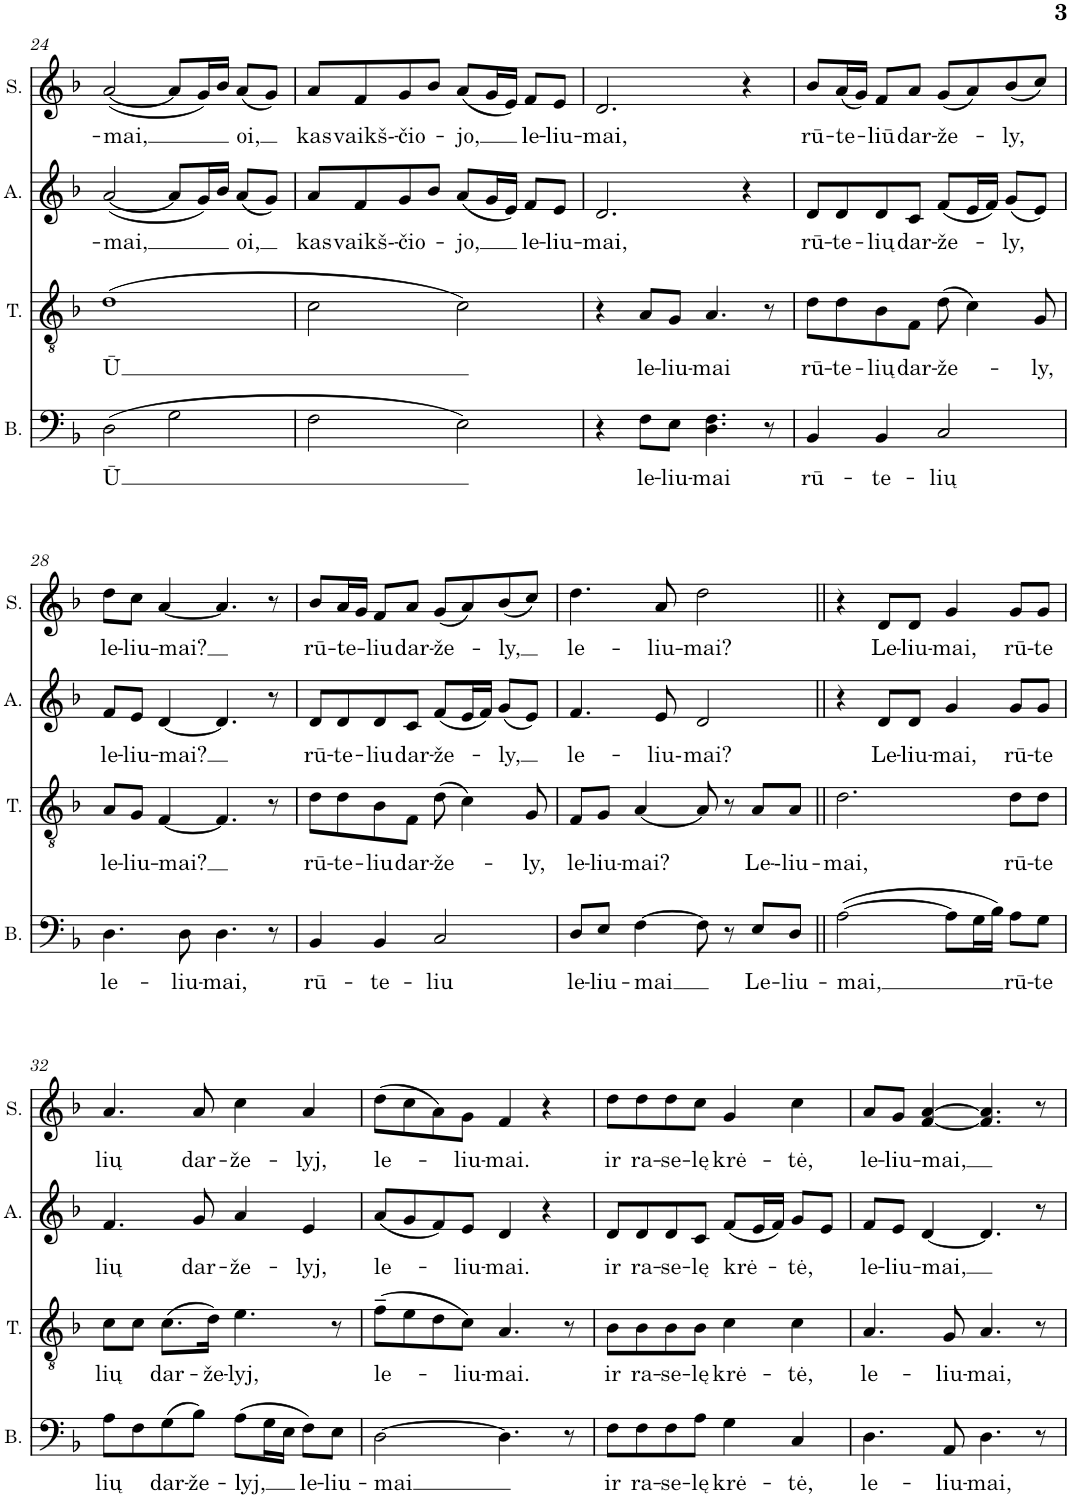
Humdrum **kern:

**kern	**text	**kern	**text	**kern	**text	**kern	**text
*part4	*part4	*part3	*part3	*part2	*part2	*part1	*part1
*staff4	*staff4	*staff3	*staff3	*staff2	*staff2	*staff1	*staff1
*I"Basso	*	*I"Tenore	*	*I"Contralto	*	*I"Soprano	*
*I'B.	*	*I'T.	*	*	*	*I'S.	*
!!LO:PB:g=z
*clefF4	*	*clefGv2	*	*clefG2	*	*clefG2	*
*k[b-]	*	*k[b-]	*	*k[b-]	*	*k[b-]	*
*M4/4	*	*M4/4	*	*M4/4	*	*M4/4	*
=24	=24	=24	=24	=24	=24	=24	=24
!	!LO:LY:b	!	!LO:LY:b	!	!LO:LY:b	!	!LO:LY:b
(2D\	Ū	(1d	Ū	([2a/	-mai,	([2a/	-mai,
2G\	.	.	.	8a/L]	.	8a/L]	.
.	.	.	.	16g/L)	.	16g/L)	.
.	.	.	.	16b-/JJ	.	16b-/JJ	.
!	!	!	!	!	!LO:LY:b	!	!LO:LY:b
.	.	.	.	(8a/L	oi,	(8a/L	oi,
.	.	.	.	8g/J)	.	8g/J)	.
=25	=25	=25	=25	=25	=25	=25	=25
!	!	!	!	!	!LO:LY:b	!	!LO:LY:b
2F\	.	2c\	.	8a/L	kas	8a/L	kas
!	!	!	!	!	!LO:LY:b	!	!LO:LY:b
.	.	.	.	8f/	vaikš--	8f/	vaikš--
!	!	!	!	!	!LO:LY:b	!	!LO:LY:b
.	.	.	.	8g/	-čio-	8g/	-čio-
.	.	.	.	8b-/J	.	8b-/J	.
!	!	!	!	!	!LO:LY:b	!	!LO:LY:b
2E\)	.	2c\)	.	(8a/L	-jo,	(8a/L	-jo,
.	.	.	.	16g/L	.	16g/L	.
.	.	.	.	16e/JJ)	.	16e/JJ)	.
!	!	!	!	!	!LO:LY:b	!	!LO:LY:b
.	.	.	.	8f/L	le-	8f/L	le-
!	!	!	!	!	!LO:LY:b	!	!LO:LY:b
.	.	.	.	8e/J	-liu-	8e/J	-liu-
=26	=26	=26	=26	=26	=26	=26	=26
!	!	!	!	!	!LO:LY:b	!	!LO:LY:b
4r	.	4r	.	2.d/	-mai,	2.d/	-mai,
!	!LO:LY:b	!	!LO:LY:b	!	!	!	!
8F\L	le-	8A/L	le-	.	.	.	.
!	!LO:LY:b	!	!LO:LY:b	!	!	!	!
8E\J	-liu-	8G/J	-liu-	.	.	.	.
!	!LO:LY:b	!	!LO:LY:b	!	!	!	!
4.D\ 4.F\	-mai	4.A/	-mai	.	.	.	.
.	.	.	.	4r	.	4r	.
8r	.	8r	.	.	.	.	.
=27	=27	=27	=27	=27	=27	=27	=27
!	!LO:LY:b	!	!LO:LY:b	!	!LO:LY:b	!	!LO:LY:b
4BB-/	rū-	8d\L	rū-	8d/L	rū-	8b-/L	rū-
!	!	!	!LO:LY:b	!	!LO:LY:b	!	!LO:LY:b
.	.	8d\	-te-	8d/	-te-	(16a/L	-te-
.	.	.	.	.	.	16g/JJ)	.
!	!LO:LY:b	!	!LO:LY:b	!	!LO:LY:b	!	!LO:LY:b
4BB-/	-te-	8B-\	-lių	8d/	-lių	8f/L	-liū
!	!	!	!LO:LY:b	!	!LO:LY:b	!	!LO:LY:b
.	.	8F\J	dar-	8c/J	dar-	8a/J	dar-
!	!LO:LY:b	!	!LO:LY:b	!	!LO:LY:b	!	!LO:LY:b
2C/	-lių	(8d\	-že-	(8f/L	-že-	(8g/L	-že-
.	.	4c\)	.	16e/L	.	8a/)	.
.	.	.	.	16f/JJ)	.	.	.
!	!	!	!	!	!LO:LY:b	!	!LO:LY:b
.	.	.	.	(8g/L	-ly,	(8b-/	-ly,
!	!	!	!LO:LY:b	!	!	!	!
.	.	8G/	ly,	8e/J)	.	8cc/J)	.
!!LO:LB:g=z
=28	=28	=28	=28	=28	=28	=28	=28
!	!LO:LY:b	!	!LO:LY:b	!	!LO:LY:b	!	!LO:LY:b
4.D\	le-	8A/L	le-	8f/L	le-	8dd\L	le-
!	!	!	!LO:LY:b	!	!LO:LY:b	!	!LO:LY:b
.	.	8G/J	-liu-	8e/J	-liu-	8cc\J	-liu-
!	!	!	!LO:LY:b	!	!LO:LY:b	!	!LO:LY:b
.	.	[4F/	-mai?	[4d/	-mai?	[4a/	-mai?
!	!LO:LY:b	!	!	!	!	!	!
8D\	-liu-	.	.	.	.	.	.
!	!LO:LY:b	!	!	!	!	!	!
4.D\	-mai,	4.F/]	.	4.d/]	.	4.a/]	.
8r	.	8r	.	8r	.	8r	.
=29	=29	=29	=29	=29	=29	=29	=29
!	!LO:LY:b	!	!LO:LY:b	!	!LO:LY:b	!	!LO:LY:b
4BB-/	rū-	8d\L	rū-	8d/L	rū-	8b-/L	rū-
!	!	!	!LO:LY:b	!	!LO:LY:b	!	!LO:LY:b
.	.	8d\	-te-	8d/	-te-	16a/L	-te-
.	.	.	.	.	.	16g/JJ	.
!	!LO:LY:b	!	!LO:LY:b	!	!LO:LY:b	!	!LO:LY:b
4BB-/	-te-	8B-\	-liu	8d/	-liu	8f/L	-liu
!	!	!	!LO:LY:b	!	!LO:LY:b	!	!LO:LY:b
.	.	8F\J	dar-	8c/J	dar-	8a/J	dar-
!	!LO:LY:b	!	!LO:LY:b	!	!LO:LY:b	!	!LO:LY:b
2C/	-liu	(8d\	-že-	(8f/L	-že-	(8g/L	-že-
.	.	4c\)	.	16e/L	.	8a/)	.
.	.	.	.	16f/JJ)	.	.	.
!	!	!	!	!	!LO:LY:b	!	!LO:LY:b
.	.	.	.	(8g/L	ly,	(8b-/	-ly,
!	!	!	!LO:LY:b	!	!	!	!
.	.	8G/	ly,	8e/J)	.	8cc/J)	.
=30	=30	=30	=30	=30	=30	=30	=30
!	!LO:LY:b	!	!LO:LY:b	!	!LO:LY:b	!	!LO:LY:b
8D/L	le-	8F/L	le-	4.f/	le-	4.dd\	le-
!	!LO:LY:b	!	!LO:LY:b	!	!	!	!
8E/J	-liu-	8G/J	-liu-	.	.	.	.
!	!LO:LY:b	!	!LO:LY:b	!	!	!	!
[4F\	-mai	[4A/	-mai?	.	.	.	.
!	!	!	!	!	!LO:LY:b	!	!LO:LY:b
.	.	.	.	8e/	-liu-	8a/	-liu-
!	!	!	!	!	!LO:LY:b	!	!LO:LY:b
8F\]	.	8A/]	.	2d/	mai?	2dd\	-mai?
8r	.	8r	.	.	.	.	.
!	!LO:LY:b	!	!LO:LY:b	!	!	!	!
8E/L	Le-	8A/L	Le-	.	.	.	.
!	!LO:LY:b	!	!LO:LY:b	!	!	!	!
8D/J	-liu-	8A/J	--liu-	.	.	.	.
=31||	=31||	=31||	=31||	=31||	=31||	=31||	=31||
!	!LO:LY:b	!	!LO:LY:b	!	!	!	!
([2A\	-mai,	2.d\	-mai,	4r	.	4r	.
!	!	!	!	!	!LO:LY:b	!	!LO:LY:b
.	.	.	.	8d/L	Le-	8d/L	Le-
!	!	!	!	!	!LO:LY:b	!	!LO:LY:b
.	.	.	.	8d/J	-liu-	8d/J	-liu-
!	!	!	!	!	!LO:LY:b	!	!LO:LY:b
8A\L]	.	.	.	4g/	-mai,	4g/	-mai,
16G\L	.	.	.	.	.	.	.
16B-\JJ)	.	.	.	.	.	.	.
!	!LO:LY:b	!	!LO:LY:b	!	!LO:LY:b	!	!LO:LY:b
8A\L	rū-	8d\L	rū-	8g/L	rū-	8g/L	rū-
!	!LO:LY:b	!	!LO:LY:b	!	!LO:LY:b	!	!LO:LY:b
8G\J	-te	8d\J	-te	8g/J	-te	8g/J	-te
!!LO:LB:g=z
=32	=32	=32	=32	=32	=32	=32	=32
!	!LO:LY:b	!	!LO:LY:b	!	!LO:LY:b	!	!LO:LY:b
8A\L	lių	8c\L	lių	4.f/	lių	4.a/	lių
8F\	.	8c\J	.	.	.	.	.
!	!LO:LY:b	!	!LO:LY:b	!	!	!	!
(8G\	dar-	(8.c\L	dar-	.	.	.	.
!	!LO:LY:b	!	!	!	!LO:LY:b	!	!LO:LY:b
8B-\J)	-že-	.	.	8g/	dar-	8a/	dar-
!	!	!	!LO:LY:b	!	!	!	!
.	.	16d\Jk)	-že-	.	.	.	.
!	!LO:LY:b	!	!LO:LY:b	!	!LO:LY:b	!	!LO:LY:b
(8A\L	-lyj,	4.e\	-lyj,	4a/	-že-	4cc\	-že-
16G\L	.	.	.	.	.	.	.
16E\JJ	.	.	.	.	.	.	.
!	!LO:LY:b	!	!	!	!LO:LY:b	!	!LO:LY:b
8F\L)	le-	.	.	4e/	-lyj,	4a/	-lyj,
!	!LO:LY:b	!	!	!	!	!	!
8E\J	-liu-	8r	.	.	.	.	.
=33	=33	=33	=33	=33	=33	=33	=33
!	!LO:LY:b	!	!LO:LY:b	!	!LO:LY:b	!	!LO:LY:b
[2D\	-mai	(8f~\L	le-	(8a/L	le-	(8dd\L	le-
.	.	8e\	.	8g/	.	8cc\	.
.	.	8d\	.	8f/)	.	8a\)	.
!	!	!	!LO:LY:b	!	!LO:LY:b	!	!LO:LY:b
.	.	8c\J)	-liu-	8e/J	-liu-	8g\J	-liu-
!	!	!	!LO:LY:b	!	!LO:LY:b	!	!LO:LY:b
4.D\]	.	4.A/	-mai.	4d/	-mai.	4f/	-mai.
.	.	.	.	4r	.	4r	.
8r	.	8r	.	.	.	.	.
=34	=34	=34	=34	=34	=34	=34	=34
!	!LO:LY:b	!	!LO:LY:b	!	!LO:LY:b	!	!LO:LY:b
8F\L	ir	8B-\L	ir	8d/L	ir	8dd\L	ir
!	!LO:LY:b	!	!LO:LY:b	!	!LO:LY:b	!	!LO:LY:b
8F\	ra-	8B-\	ra-	8d/	ra-	8dd\	ra-
!	!LO:LY:b	!	!LO:LY:b	!	!LO:LY:b	!	!LO:LY:b
8F\	-se-	8B-\	-se-	8d/	-se-	8dd\	-se-
!	!LO:LY:b	!	!LO:LY:b	!	!LO:LY:b	!	!LO:LY:b
8A\J	-lę	8B-\J	-lę	8c/J	-lę	8cc\J	-lę
!	!LO:LY:b	!	!LO:LY:b	!	!LO:LY:b	!	!LO:LY:b
4G\	krė-	4c\	krė-	(8f/L	krė-	4g/	krė-
.	.	.	.	16e/L	.	.	.
.	.	.	.	16f/JJ)	.	.	.
!	!LO:LY:b	!	!LO:LY:b	!	!LO:LY:b	!	!LO:LY:b
4C/	-tė,	4c\	-tė,	8g/L	-tė,	4cc\	-tė,
.	.	.	.	8e/J	.	.	.
=35	=35	=35	=35	=35	=35	=35	=35
!	!LO:LY:b	!	!LO:LY:b	!	!LO:LY:b	!	!LO:LY:b
4.D\	le-	4.A/	le-	8f/L	le-	8a/L	le-
!	!	!	!	!	!LO:LY:b	!	!LO:LY:b
.	.	.	.	8e/J	-liu-	8g/J	-liu-
!	!	!	!	!	!LO:LY:b	!	!LO:LY:b
.	.	.	.	[4d/	-mai,	[4f/ [4a/	-mai,
!	!LO:LY:b	!	!LO:LY:b	!	!	!	!
8AA/	-liu-	8G/	-liu-	.	.	.	.
!	!LO:LY:b	!	!LO:LY:b	!	!	!	!
4.D\	-mai,	4.A/	-mai,	4.d/]	.	4.f/] 4.a/]	.
8r	.	8r	.	8r	.	8r	.
=	=	=	=	=	=	=	=
*-	*-	*-	*-	*-	*-	*-	*-
